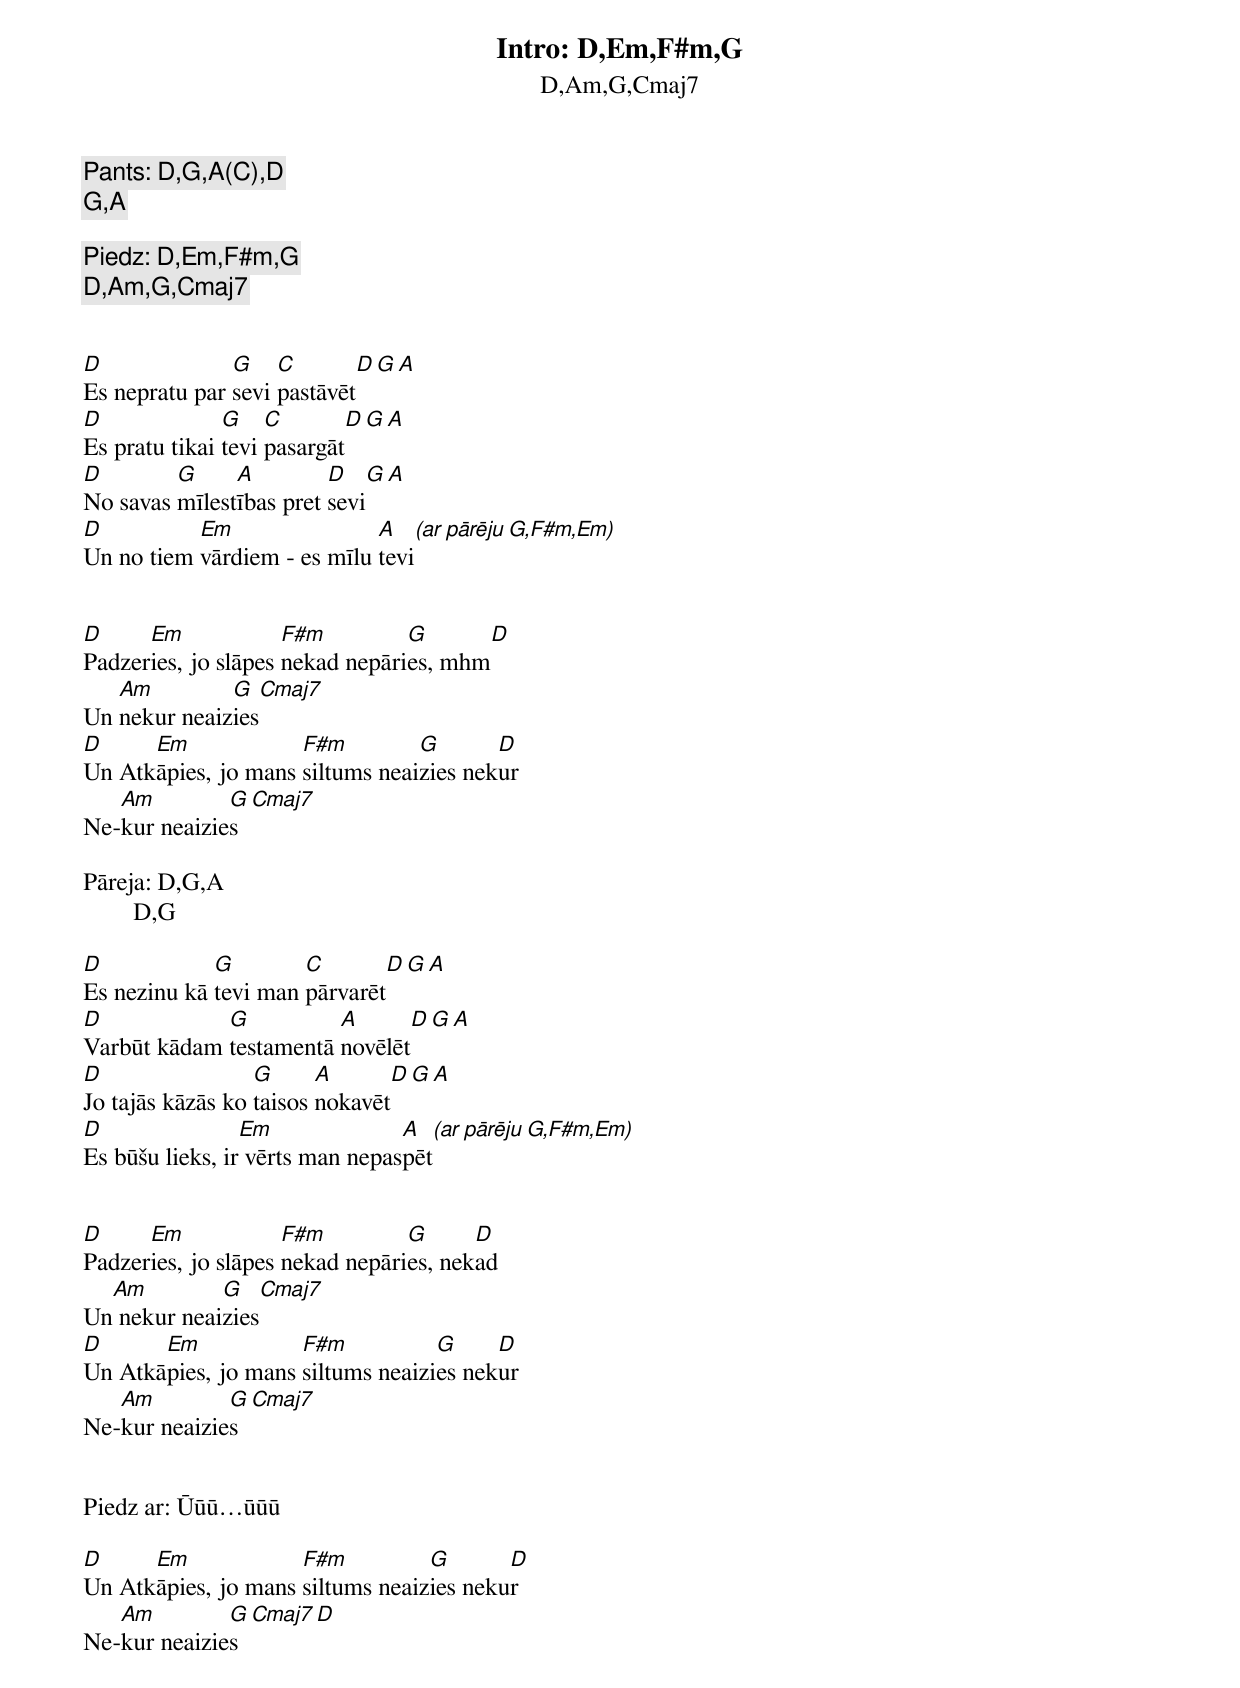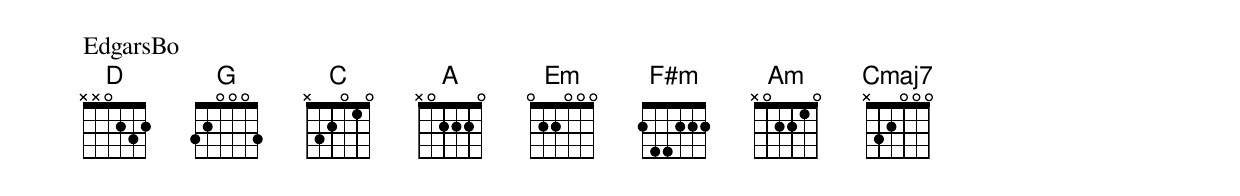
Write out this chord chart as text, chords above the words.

Intro: D,Em,F#m,G
       D,Am,G,Cmaj7

Pants: D,G,A(C),D
       G,A

Piedz: D,Em,F#m,G
       D,Am,G,Cmaj7


D              G    C       D G A
Es nepratu par sevi pastāvēt
D              G    C       D G A
Es pratu tikai tevi pasargāt
D        G     A         D   G A
No savas mīlestības pret sevi
D          Em                A    (ar pārēju G,F#m,Em)
Un no tiem vārdiem - es mīlu tevi


D     Em             F#m         G       D
Padzeries, jo slāpes nekad nepāries, mhm
   Am         G   Cmaj7
Un nekur neaizies
D     Em             F#m         G       D
Un Atkāpies, jo mans siltums neaizies nekur
   Am         G   Cmaj7
Ne-kur neaizies

Pāreja: D,G,A
        D,G

D            G        C       D G A
Es nezinu kā tevi man pārvarēt
D            G          A      D G A
Varbūt kādam testamentā novēlēt
D                 G      A      D G A
Jo tajās kāzās ko taisos nokavēt
D                Em              A  (ar pārēju G,F#m,Em)
Es būšu lieks, ir vērts man nepaspēt


D     Em             F#m         G      D
Padzeries, jo slāpes nekad nepāries, nekad
  Am         G    Cmaj7
Un nekur neaizies
D      Em            F#m           G     D
Un Atkāpies, jo mans siltums neaizies nekur
   Am         G   Cmaj7
Ne-kur neaizies


Piedz ar: Ūūū…ūūū

D     Em             F#m          G       D
Un Atkāpies, jo mans siltums neaizies nekur
   Am         G   Cmaj7  D
Ne-kur neaizies


EdgarsBo
